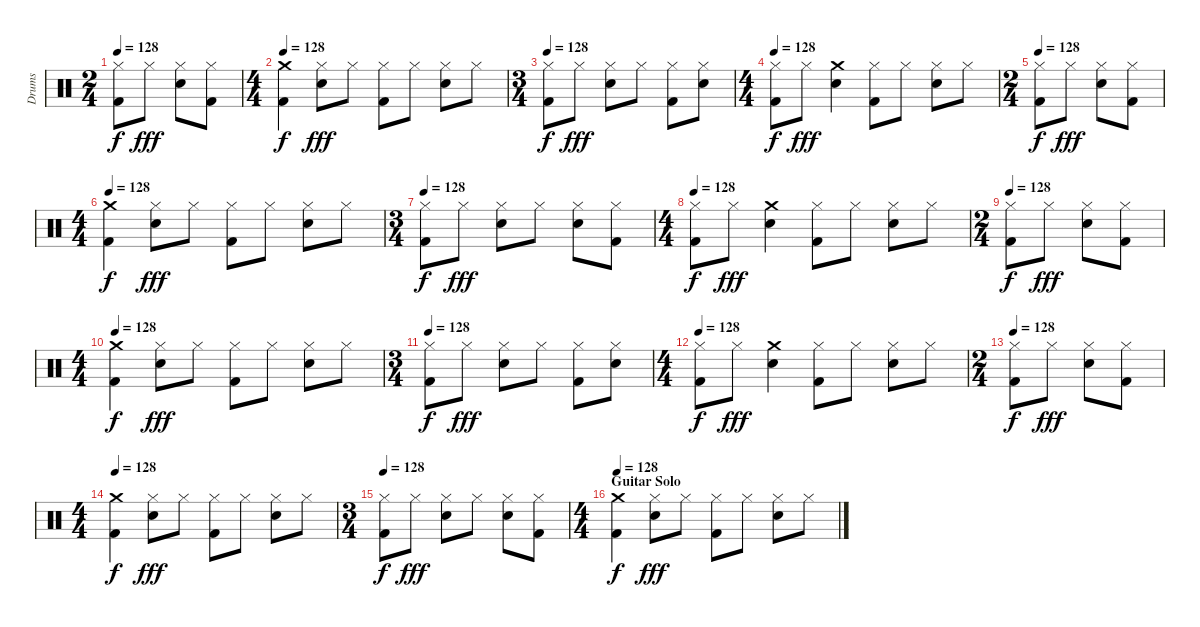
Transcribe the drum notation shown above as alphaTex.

\track ("Drums" "Drums") {instrument percussion}
\staff {score}
\articulation defaults
\ts (2 4)
\tempo 128
\clef neutral
\ks c
("Kick (hit) 2" "Hi-Hat (closed)").8{dy f} "Hi-Hat (closed)".8{dy fff} ("Snare (hit) 2" "Hi-Hat (closed)").8 ("Kick (hit) 2" "Hi-Hat (closed)").8 |
\ts (4 4)
\tempo 128
("Kick (hit) 2" "Crash medium (hit)").4{dy f} ("Hi-Hat (closed)" "Snare (hit) 2").8{dy fff} "Hi-Hat (closed)".8 ("Hi-Hat (closed)" "Kick (hit) 2").8 "Hi-Hat (closed)".8 ("Snare (hit) 2" "Hi-Hat (closed)").8 "Hi-Hat (closed)".8 |
\ts (3 4)
\tempo 128
("Kick (hit) 2" "Hi-Hat (closed)").8{dy f} "Hi-Hat (closed)".8{dy fff} ("Snare (hit) 2" "Hi-Hat (closed)").8 "Hi-Hat (closed)".8 ("Kick (hit) 2" "Hi-Hat (closed)").8 ("Snare (hit) 2" "Hi-Hat (closed)").8 |
\ts (4 4)
\tempo 128
("Hi-Hat (closed)" "Kick (hit) 2").8{dy f} "Hi-Hat (closed)".8{dy fff} ("Snare (hit) 2" "Crash medium (hit)").4 ("Hi-Hat (closed)" "Kick (hit) 2").8 "Hi-Hat (closed)".8 ("Snare (hit) 2" "Hi-Hat (closed)").8 "Hi-Hat (closed)".8 |
\ts (2 4)
\tempo 128
("Kick (hit) 2" "Hi-Hat (closed)").8{dy f} "Hi-Hat (closed)".8{dy fff} ("Snare (hit) 2" "Hi-Hat (closed)").8 ("Kick (hit) 2" "Hi-Hat (closed)").8 |
\ts (4 4)
\tempo 128
("Crash medium (hit)" "Kick (hit) 2").4{dy f} ("Snare (hit) 2" "Hi-Hat (closed)").8{dy fff} "Hi-Hat (closed)".8 ("Hi-Hat (closed)" "Kick (hit) 2").8 "Hi-Hat (closed)".8 ("Snare (hit) 2" "Hi-Hat (closed)").8 "Hi-Hat (closed)".8 |
\ts (3 4)
\tempo 128
("Kick (hit) 2" "Hi-Hat (closed)").8{dy f} "Hi-Hat (closed)".8{dy fff} ("Snare (hit) 2" "Hi-Hat (closed)").8 "Hi-Hat (closed)".8 ("Hi-Hat (closed)" "Snare (hit) 2").8 ("Kick (hit) 2" "Hi-Hat (closed)").8 |
\ts (4 4)
\tempo 128
("Hi-Hat (closed)" "Kick (hit) 2").8{dy f} "Hi-Hat (closed)".8{dy fff} ("Snare (hit) 2" "Crash medium (hit)").4 ("Hi-Hat (closed)" "Kick (hit) 2").8 "Hi-Hat (closed)".8 ("Snare (hit) 2" "Hi-Hat (closed)").8 "Hi-Hat (closed)".8 |
\ts (2 4)
\tempo 128
("Kick (hit) 2" "Hi-Hat (closed)").8{dy f} "Hi-Hat (closed)".8{dy fff} ("Snare (hit) 2" "Hi-Hat (closed)").8 ("Kick (hit) 2" "Hi-Hat (closed)").8 |
\ts (4 4)
\tempo 128
("Crash medium (hit)" "Kick (hit) 2").4{dy f} ("Snare (hit) 2" "Hi-Hat (closed)").8{dy fff} "Hi-Hat (closed)".8 ("Hi-Hat (closed)" "Kick (hit) 2").8 "Hi-Hat (closed)".8 ("Snare (hit) 2" "Hi-Hat (closed)").8 "Hi-Hat (closed)".8 |
\ts (3 4)
\tempo 128
("Kick (hit) 2" "Hi-Hat (closed)").8{dy f} "Hi-Hat (closed)".8{dy fff} ("Snare (hit) 2" "Hi-Hat (closed)").8 "Hi-Hat (closed)".8 ("Kick (hit) 2" "Hi-Hat (closed)").8 ("Snare (hit) 2" "Hi-Hat (closed)").8 |
\ts (4 4)
\tempo 128
("Hi-Hat (closed)" "Kick (hit) 2").8{dy f} "Hi-Hat (closed)".8{dy fff} ("Snare (hit) 2" "Crash medium (hit)").4 ("Hi-Hat (closed)" "Kick (hit) 2").8 "Hi-Hat (closed)".8 ("Snare (hit) 2" "Hi-Hat (closed)").8 "Hi-Hat (closed)".8 |
\ts (2 4)
\tempo 128
("Kick (hit) 2" "Hi-Hat (closed)").8{dy f} "Hi-Hat (closed)".8{dy fff} ("Snare (hit) 2" "Hi-Hat (closed)").8 ("Kick (hit) 2" "Hi-Hat (closed)").8 |
\ts (4 4)
\tempo 128
("Crash medium (hit)" "Kick (hit) 2").4{dy f} ("Snare (hit) 2" "Hi-Hat (closed)").8{dy fff} "Hi-Hat (closed)".8 ("Hi-Hat (closed)" "Kick (hit) 2").8 "Hi-Hat (closed)".8 ("Snare (hit) 2" "Hi-Hat (closed)").8 "Hi-Hat (closed)".8 |
\ts (3 4)
\tempo 128
("Kick (hit) 2" "Hi-Hat (closed)").8{dy f} "Hi-Hat (closed)".8{dy fff} ("Snare (hit) 2" "Hi-Hat (closed)").8 "Hi-Hat (closed)".8 ("Hi-Hat (closed)" "Snare (hit) 2").8 ("Kick (hit) 2" "Hi-Hat (closed)").8 |
\ts (4 4)
\section ("" "Guitar Solo")
\tempo 128
("Kick (hit) 2" "Crash medium (hit)").4{dy f} ("Hi-Hat (closed)" "Snare (hit) 2").8{dy fff} "Hi-Hat (closed)".8 ("Hi-Hat (closed)" "Kick (hit) 2").8 "Hi-Hat (closed)".8 ("Snare (hit) 2" "Hi-Hat (closed)").8 "Hi-Hat (closed)".8
